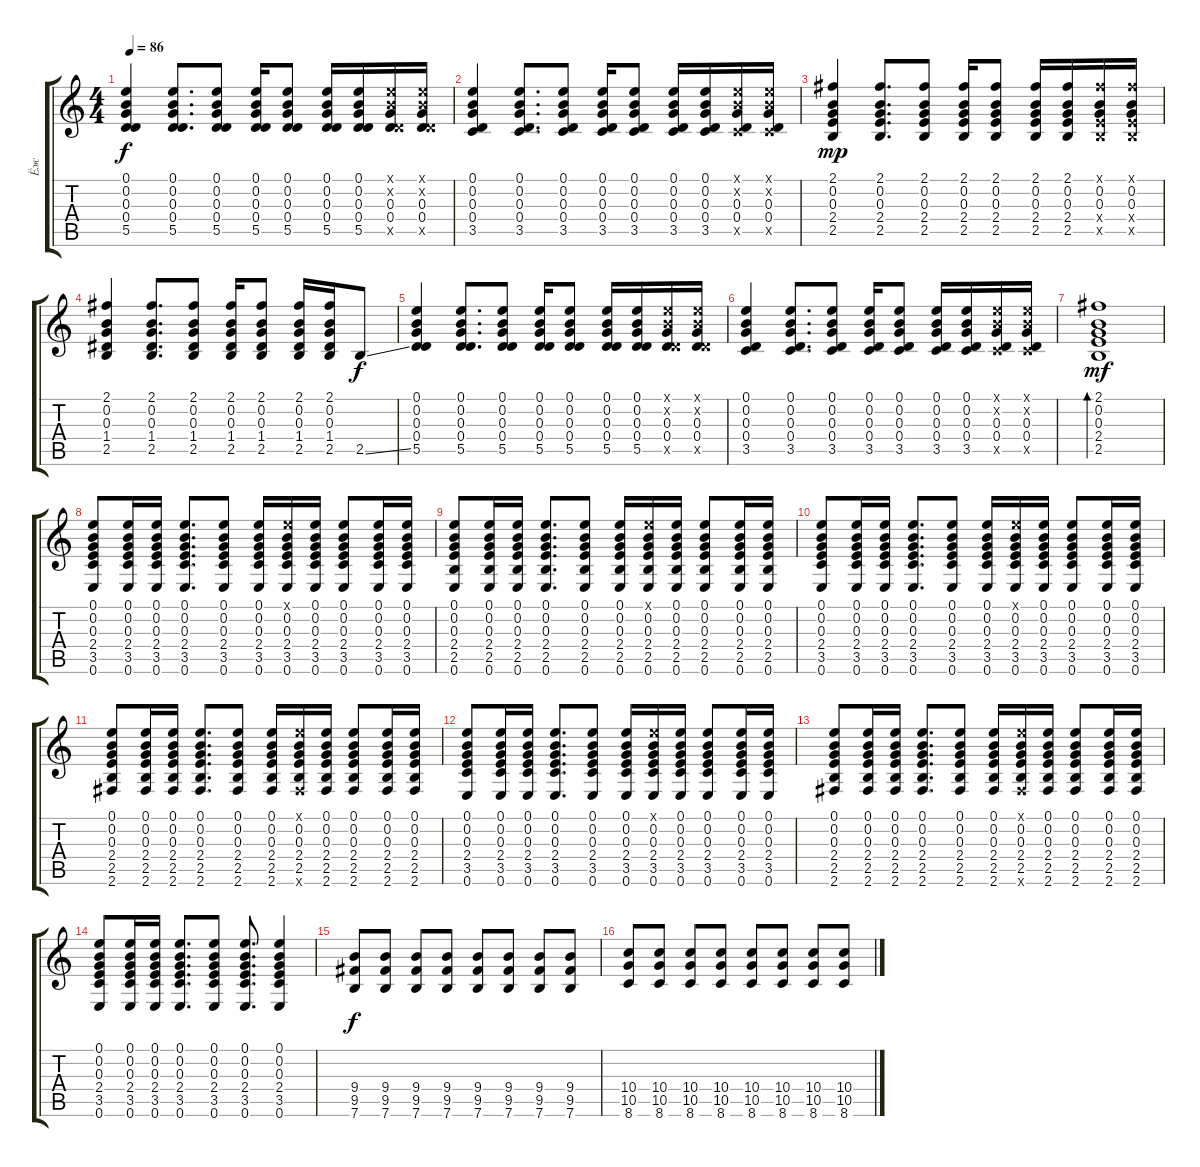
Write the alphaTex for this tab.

\track ("Ёж" "Ёж") {instrument acousticguitarsteel}
\staff {score tabs}
\tuning (E4 B3 G3 D3 A2 E2) {hide}
\ts (4 4)
\tempo 86
\clef g2
\ks c
(0.1 0.2 0.3 0.4 5.5).4{dy f} (0.1 0.2 0.3 0.4 5.5).8{d} (0.1 0.2 0.3 0.4 5.5).8 (0.1 0.2 0.3 0.4 5.5).16 (0.1 0.2 0.3 0.4 5.5).8 (0.1 0.2 0.3 0.4 5.5).16 (0.1 0.2 0.3 0.4 5.5).16 (0.1{x} 0.2{x} 0.3 0.4 5.5{x}).16 (0.1{x} 0.2{x} 0.3 0.4 5.5{x}).16 |
(0.1 0.2 0.3 0.4 3.5).4 (0.1 0.2 0.3 0.4 3.5).8{d} (0.1 0.2 0.3 0.4 3.5).8 (0.1 0.2 0.3 0.4 3.5).16 (0.1 0.2 0.3 0.4 3.5).8 (0.1 0.2 0.3 0.4 3.5).16 (0.1 0.2 0.3 0.4 3.5).16 (0.1{x} 0.2{x} 0.3 0.4 3.5{x}).16 (0.1{x} 0.2{x} 0.3 0.4 3.5{x}).16 |
(2.1 0.2 0.3 2.4 2.5).4{dy mp} (2.1 0.2 0.3 2.4 2.5).8{d} (2.1 0.2 0.3 2.4 2.5).8 (2.1 0.2 0.3 2.4 2.5).16 (2.1 0.2 0.3 2.4 2.5).8 (2.1 0.2 0.3 2.4 2.5).16 (2.1 0.2 0.3 2.4 2.5).16 (2.1{x} 0.2 0.3 2.4{x} 2.5{x}).16 (2.1{x} 0.2 0.3 2.4{x} 2.5{x}).16 |
(2.1 0.2 0.3 1.4 2.5).4 (2.1 0.2 0.3 1.4 2.5).8{d} (2.1 0.2 0.3 1.4 2.5).8 (2.1 0.2 0.3 1.4 2.5).16 (2.1 0.2 0.3 1.4 2.5).8 (2.1 0.2 0.3 1.4 2.5).16 (2.1 0.2 0.3 1.4 2.5).16 2.5{ss}.8{dy f} |
(0.1 0.2 0.3 0.4 5.5).4 (0.1 0.2 0.3 0.4 5.5).8{d} (0.1 0.2 0.3 0.4 5.5).8 (0.1 0.2 0.3 0.4 5.5).16 (0.1 0.2 0.3 0.4 5.5).8 (0.1 0.2 0.3 0.4 5.5).16 (0.1 0.2 0.3 0.4 5.5).16 (0.1{x} 0.2{x} 0.3 0.4 5.5{x}).16 (0.1{x} 0.2{x} 0.3 0.4 5.5{x}).16 |
(0.1 0.2 0.3 0.4 3.5).4 (0.1 0.2 0.3 0.4 3.5).8{d} (0.1 0.2 0.3 0.4 3.5).8 (0.1 0.2 0.3 0.4 3.5).16 (0.1 0.2 0.3 0.4 3.5).8 (0.1 0.2 0.3 0.4 3.5).16 (0.1 0.2 0.3 0.4 3.5).16 (0.1{x} 0.2{x} 0.3 0.4 3.5{x}).16 (0.1{x} 0.2{x} 0.3 0.4 3.5{x}).16 |
(2.1 0.2 0.3 2.4 2.5).1{bd 120 dy mf} |
(0.1 0.2 0.3 2.4 3.5 0.6).8 (0.1 0.2 0.3 2.4 3.5 0.6).16 (0.1 0.2 0.3 2.4 3.5 0.6).16 (0.1 0.2 0.3 2.4 3.5 0.6).8{d} (0.1 0.2 0.3 2.4 3.5 0.6).8 (0.1 0.2 0.3 2.4 3.5 0.6).16 (0.1{x} 0.2 0.3 2.4 3.5 0.6).16 (0.1 0.2 0.3 2.4 3.5 0.6).16 (0.1 0.2 0.3 2.4 3.5 0.6).8 (0.1 0.2 0.3 2.4 3.5 0.6).16 (0.1 0.2 0.3 2.4 3.5 0.6).16 |
(0.1 0.2 0.3 2.4 2.5 0.6).8 (0.1 0.2 0.3 2.4 2.5 0.6).16 (0.1 0.2 0.3 2.4 2.5 0.6).16 (0.1 0.2 0.3 2.4 2.5 0.6).8{d} (0.1 0.2 0.3 2.4 2.5 0.6).8 (0.1 0.2 0.3 2.4 2.5 0.6).16 (0.1{x} 0.2 0.3 2.4 2.5 0.6).16 (0.1 0.2 0.3 2.4 2.5 0.6).16 (0.1 0.2 0.3 2.4 2.5 0.6).8 (0.1 0.2 0.3 2.4 2.5 0.6).16 (0.1 0.2 0.3 2.4 2.5 0.6).16 |
(0.1 0.2 0.3 2.4 3.5 0.6).8 (0.1 0.2 0.3 2.4 3.5 0.6).16 (0.1 0.2 0.3 2.4 3.5 0.6).16 (0.1 0.2 0.3 2.4 3.5 0.6).8{d} (0.1 0.2 0.3 2.4 3.5 0.6).8 (0.1 0.2 0.3 2.4 3.5 0.6).16 (0.1{x} 0.2 0.3 2.4 3.5 0.6).16 (0.1 0.2 0.3 2.4 3.5 0.6).16 (0.1 0.2 0.3 2.4 3.5 0.6).8 (0.1 0.2 0.3 2.4 3.5 0.6).16 (0.1 0.2 0.3 2.4 3.5 0.6).16 |
(0.1 0.2 0.3 2.4 2.5 2.6).8 (0.1 0.2 0.3 2.4 2.5 2.6).16 (0.1 0.2 0.3 2.4 2.5 2.6).16 (0.1 0.2 0.3 2.4 2.5 2.6).8{d} (0.1 0.2 0.3 2.4 2.5 2.6).8 (0.1 0.2 0.3 2.4 2.5 2.6).16 (0.1{x} 0.2 0.3 2.4 2.5 2.6{x}).16 (0.1 0.2 0.3 2.4 2.5 2.6).16 (0.1 0.2 0.3 2.4 2.5 2.6).8 (0.1 0.2 0.3 2.4 2.5 2.6).16 (0.1 0.2 0.3 2.4 2.5 2.6).16 |
(0.1 0.2 0.3 2.4 3.5 0.6).8 (0.1 0.2 0.3 2.4 3.5 0.6).16 (0.1 0.2 0.3 2.4 3.5 0.6).16 (0.1 0.2 0.3 2.4 3.5 0.6).8{d} (0.1 0.2 0.3 2.4 3.5 0.6).8 (0.1 0.2 0.3 2.4 3.5 0.6).16 (0.1{x} 0.2 0.3 2.4 3.5 0.6).16 (0.1 0.2 0.3 2.4 3.5 0.6).16 (0.1 0.2 0.3 2.4 3.5 0.6).8 (0.1 0.2 0.3 2.4 3.5 0.6).16 (0.1 0.2 0.3 2.4 3.5 0.6).16 |
(0.1 0.2 0.3 2.4 2.5 2.6).8 (0.1 0.2 0.3 2.4 2.5 2.6).16 (0.1 0.2 0.3 2.4 2.5 2.6).16 (0.1 0.2 0.3 2.4 2.5 2.6).8{d} (0.1 0.2 0.3 2.4 2.5 2.6).8 (0.1 0.2 0.3 2.4 2.5 2.6).16 (0.1{x} 0.2 0.3 2.4 2.5 2.6{x}).16 (0.1 0.2 0.3 2.4 2.5 2.6).16 (0.1 0.2 0.3 2.4 2.5 2.6).8 (0.1 0.2 0.3 2.4 2.5 2.6).16 (0.1 0.2 0.3 2.4 2.5 2.6).16 |
(0.1 0.2 0.3 2.4 3.5 0.6).8 (0.1 0.2 0.3 2.4 3.5 0.6).16 (0.1 0.2 0.3 2.4 3.5 0.6).16 (0.1 0.2 0.3 2.4 3.5 0.6).8{d} (0.1 0.2 0.3 2.4 3.5 0.6).8 (0.1 0.2 0.3 2.4 3.5 0.6).8{d} (0.1 0.2 0.3 2.4 3.5 0.6).4 |
(9.4 9.5 7.6).8{dy f} (9.4 9.5 7.6).8 (9.4 9.5 7.6).8 (9.4 9.5 7.6).8 (9.4 9.5 7.6).8 (9.4 9.5 7.6).8 (9.4 9.5 7.6).8 (9.4 9.5 7.6).8 |
(10.4 10.5 8.6).8 (10.4 10.5 8.6).8 (10.4 10.5 8.6).8 (10.4 10.5 8.6).8 (10.4 10.5 8.6).8 (10.4 10.5 8.6).8 (10.4 10.5 8.6).8 (10.4 10.5 8.6).8
